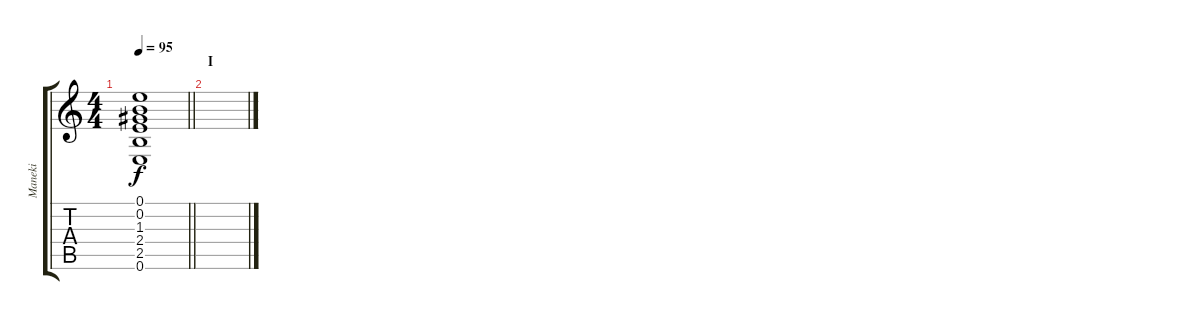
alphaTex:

\track ("Maneki" "Maneki") {instrument overdrivenguitar}
\staff {score tabs}
\tuning (E4 B3 G3 D3 A2 E2) {hide}
\ts (4 4)
\tempo 95
\clef g2
\barLineRight lightlight
\ks c
(0.1{t} 0.2{t} 1.3{t} 2.4{t} 2.5{t} 0.6{t}).1{dy f} |
\section ("" "I")
